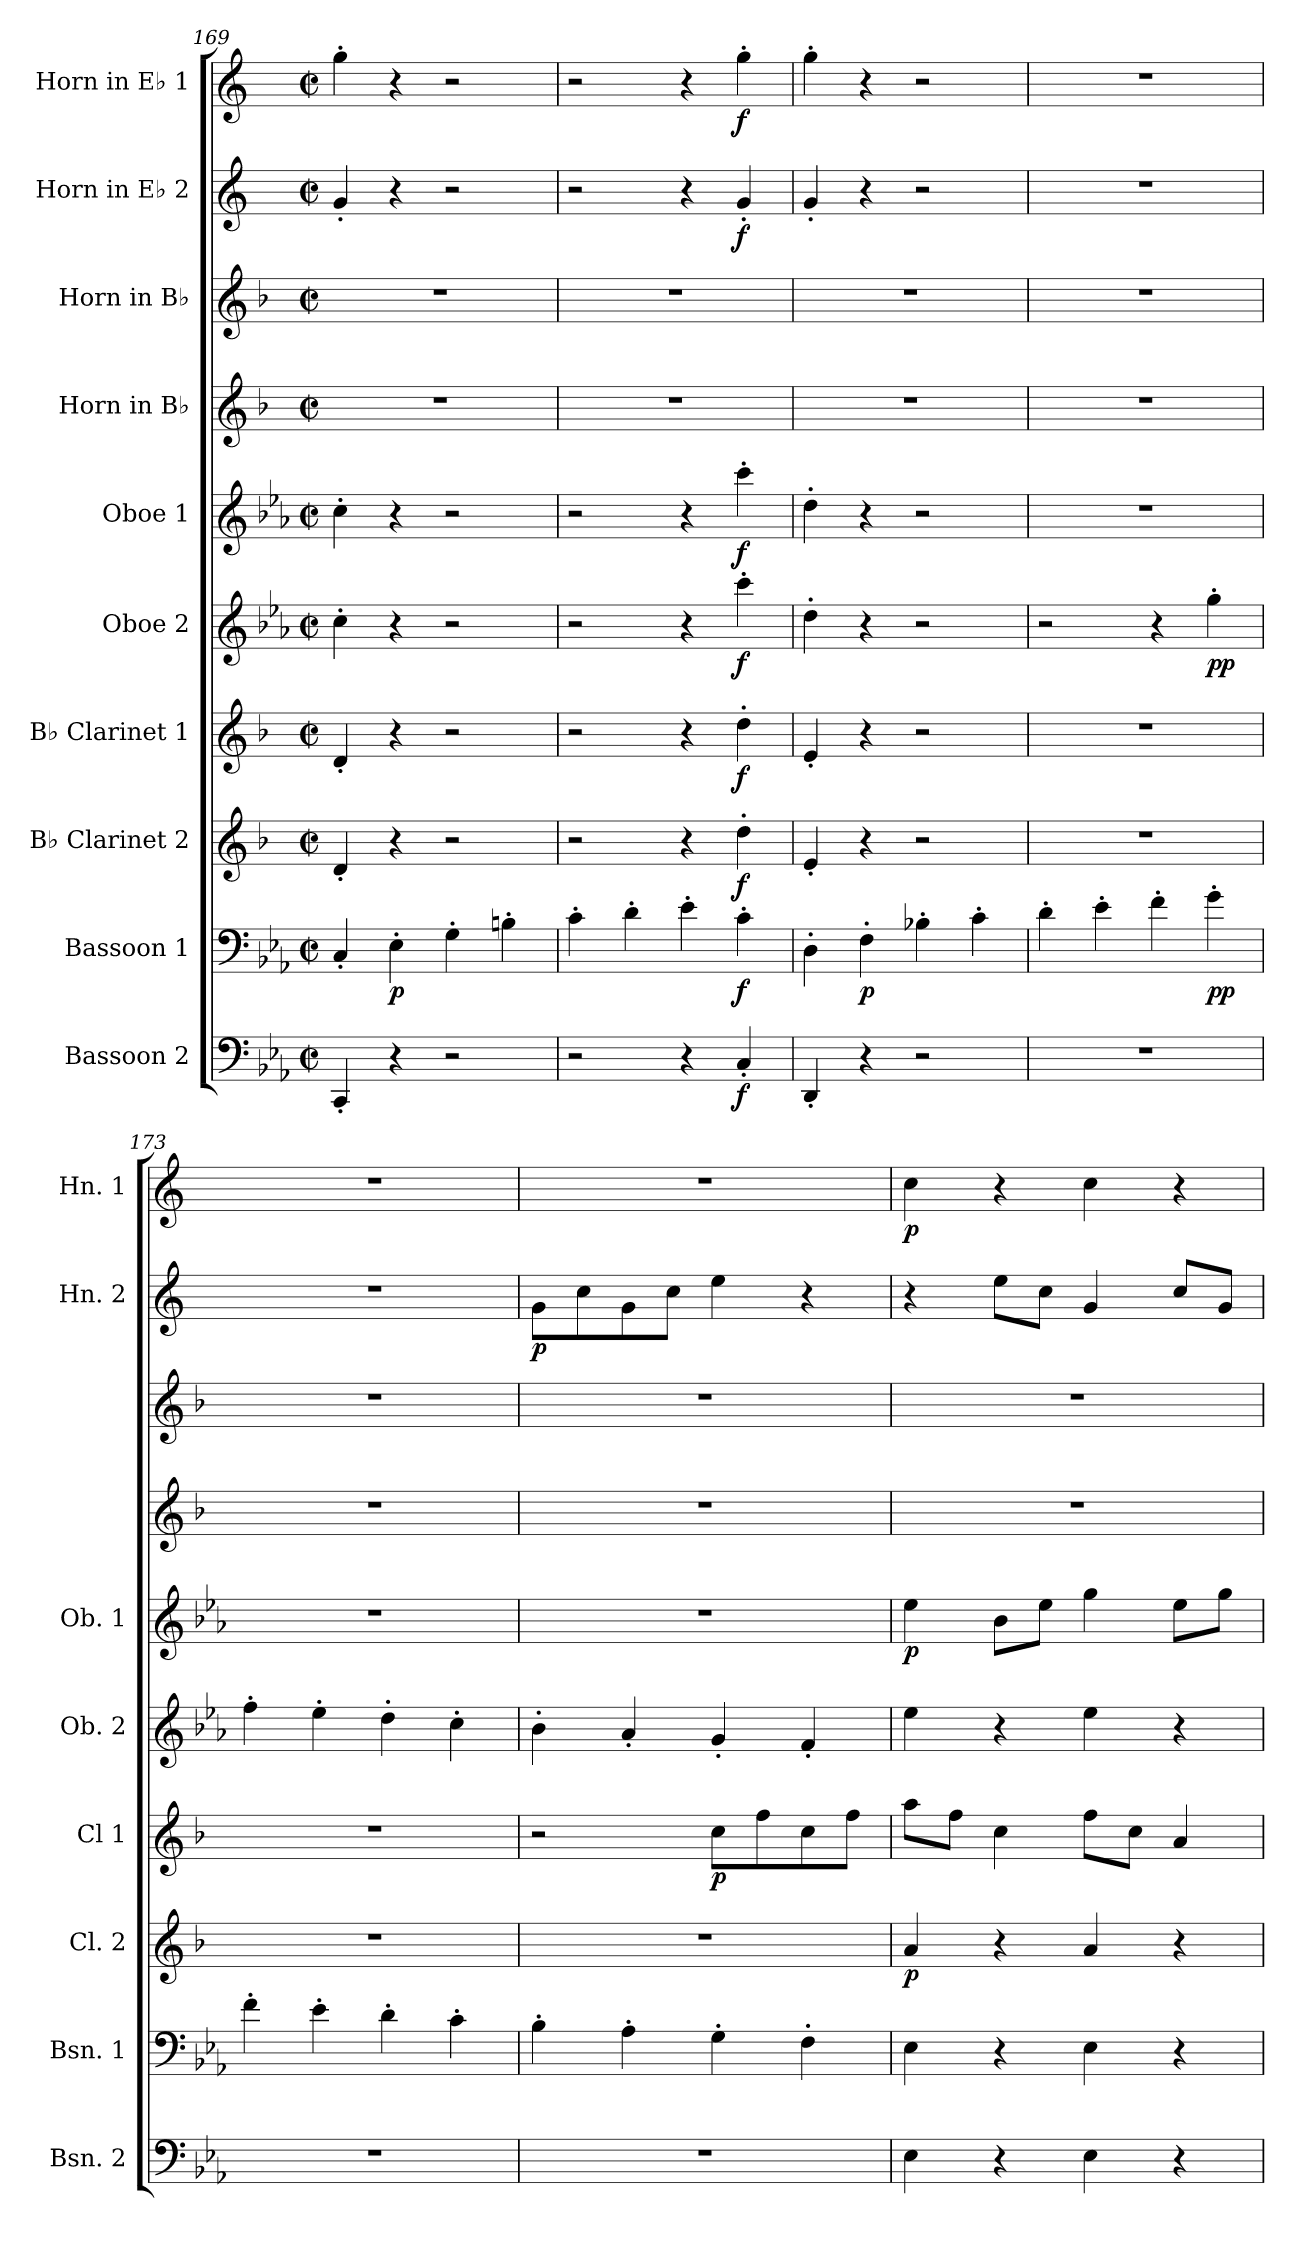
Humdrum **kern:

**kern	**dynam	**kern	**dynam	**kern	**dynam	**kern	**dynam	**kern	**dynam	**kern	**dynam	**kern	**kern	**kern	**dynam	**kern	**dynam
*part10	*part10	*part9	*part9	*part8	*part8	*part7	*part7	*part6	*part6	*part5	*part5	*part4	*part3	*part2	*part2	*part1	*part1
*staff10	*staff10	*staff9	*staff9	*staff8	*staff8	*staff7	*staff7	*staff6	*staff6	*staff5	*staff5	*staff4	*staff3	*staff2	*staff2	*staff1	*staff1
*I"Bassoon 2	*	*I"Bassoon 1	*	*I"B♭ Clarinet 2	*	*I"B♭ Clarinet 1	*	*I"Oboe 2	*	*I"Oboe 1	*	*I"Horn in B♭	*I"Horn in B♭	*I"Horn in E♭ 2	*	*I"Horn in E♭ 1	*
*I'Bsn. 2	*	*I'Bsn. 1	*	*I'Cl. 2	*	*I'Cl 1	*	*I'Ob. 2	*	*I'Ob. 1	*	*	*	*I'Hn. 2	*	*I'Hn. 1	*
*clefF4	*	*clefF4	*	*clefG2	*	*clefG2	*	*clefG2	*	*clefG2	*	*clefG2	*clefG2	*clefG2	*	*clefG2	*
*	*	*	*	*ITrd1c2	*	*ITrd1c2	*	*	*	*	*	*ITrd1c2	*ITrd1c2	*ITrd5c9	*	*ITrd5c9	*
*k[b-e-a-]	*	*k[b-e-a-]	*	*k[b-e-a-]	*	*k[b-e-a-]	*	*k[b-e-a-]	*	*k[b-e-a-]	*	*k[b-e-a-]	*k[b-e-a-]	*k[b-e-a-]	*	*k[b-e-a-]	*
*M2/2	*	*M2/2	*	*M2/2	*	*M2/2	*	*M2/2	*	*M2/2	*	*M2/2	*M2/2	*M2/2	*	*M2/2	*
*met(c|)	*	*met(c|)	*	*met(c|)	*	*met(c|)	*	*met(c|)	*	*met(c|)	*	*met(c|)	*met(c|)	*met(c|)	*	*met(c|)	*
=169	=169	=169	=169	=169	=169	=169	=169	=169	=169	=169	=169	=169	=169	=169	=169	=169	=169
4CC'/	.	4C'/	.	4c'/	.	4c'/	.	4cc'\	.	4cc'\	.	1r	1r	4B-'/	.	4b-'\	.
!	!	!	!LO:DY:b	!	!	!	!	!	!	!	!	!	!	!	!	!	!
4r	.	4E-'\	p	4r	.	4r	.	4r	.	4r	.	.	.	4r	.	4r	.
2r	.	4G'\	.	2r	.	2r	.	2r	.	2r	.	.	.	2r	.	2r	.
.	.	4Bn'\	.	.	.	.	.	.	.	.	.	.	.	.	.	.	.
=170	=170	=170	=170	=170	=170	=170	=170	=170	=170	=170	=170	=170	=170	=170	=170	=170	=170
2r	.	4c'\	.	2r	.	2r	.	2r	.	2r	.	1r	1r	2r	.	2r	.
.	.	4d'\	.	.	.	.	.	.	.	.	.	.	.	.	.	.	.
4r	.	4e-'\	.	4r	.	4r	.	4r	.	4r	.	.	.	4r	.	4r	.
!	!LO:DY:b	!	!LO:DY:b	!	!LO:DY:b	!	!LO:DY:b	!	!LO:DY:b	!	!LO:DY:b	!	!	!	!LO:DY:b	!	!LO:DY:b
4C'/	f	4c'\	f	4cc'\	f	4cc'\	f	4ccc'\	f	4ccc'\	f	.	.	4B-'/	f	4b-'\	f
=171	=171	=171	=171	=171	=171	=171	=171	=171	=171	=171	=171	=171	=171	=171	=171	=171	=171
4DD'/	.	4D'\	.	4d'/	.	4d'/	.	4dd'\	.	4dd'\	.	1r	1r	4B-'/	.	4b-'\	.
!	!	!	!LO:DY:b	!	!	!	!	!	!	!	!	!	!	!	!	!	!
4r	.	4F'\	p	4r	.	4r	.	4r	.	4r	.	.	.	4r	.	4r	.
2r	.	4B-X'\	.	2r	.	2r	.	2r	.	2r	.	.	.	2r	.	2r	.
.	.	4c'\	.	.	.	.	.	.	.	.	.	.	.	.	.	.	.
=172	=172	=172	=172	=172	=172	=172	=172	=172	=172	=172	=172	=172	=172	=172	=172	=172	=172
1r	.	4d'\	.	1r	.	1r	.	2r	.	1r	.	1r	1r	1r	.	1r	.
.	.	4e-'\	.	.	.	.	.	.	.	.	.	.	.	.	.	.	.
.	.	4f'\	.	.	.	.	.	4r	.	.	.	.	.	.	.	.	.
!	!	!	!LO:DY:b	!	!	!	!	!	!LO:DY:b	!	!	!	!	!	!	!	!
.	.	4g'\	pp	.	.	.	.	4gg'\	pp	.	.	.	.	.	.	.	.
=173	=173	=173	=173	=173	=173	=173	=173	=173	=173	=173	=173	=173	=173	=173	=173	=173	=173
1r	.	4f'\	.	1r	.	1r	.	4ff'\	.	1r	.	1r	1r	1r	.	1r	.
.	.	4e-'\	.	.	.	.	.	4ee-'\	.	.	.	.	.	.	.	.	.
.	.	4d'\	.	.	.	.	.	4dd'\	.	.	.	.	.	.	.	.	.
.	.	4c'\	.	.	.	.	.	4cc'\	.	.	.	.	.	.	.	.	.
=174	=174	=174	=174	=174	=174	=174	=174	=174	=174	=174	=174	=174	=174	=174	=174	=174	=174
!	!	!	!	!	!	!	!	!	!	!	!	!	!	!	!LO:DY:b	!	!
1r	.	4B-'\	.	1r	.	2r	.	4b-'\	.	1r	.	1r	1r	8B-\L	p	1r	.
.	.	.	.	.	.	.	.	.	.	.	.	.	.	8e-\	.	.	.
.	.	4A-'\	.	.	.	.	.	4a-'/	.	.	.	.	.	8B-\	.	.	.
.	.	.	.	.	.	.	.	.	.	.	.	.	.	8e-\J	.	.	.
!	!	!	!	!	!	!	!LO:DY:b	!	!	!	!	!	!	!	!	!	!
.	.	4G'\	.	.	.	8b-\L	p	4g'/	.	.	.	.	.	4g\	.	.	.
.	.	.	.	.	.	8ee-\	.	.	.	.	.	.	.	.	.	.	.
.	.	4F'\	.	.	.	8b-\	.	4f'/	.	.	.	.	.	4r	.	.	.
.	.	.	.	.	.	8ee-\J	.	.	.	.	.	.	.	.	.	.	.
!!LO:PB:g=z
=175	=175	=175	=175	=175	=175	=175	=175	=175	=175	=175	=175	=175	=175	=175	=175	=175	=175
!	!	!	!	!	!LO:DY:b	!	!	!	!	!	!LO:DY:b	!	!	!	!	!	!LO:DY:b
4E-\	.	4E-\	.	4g/	p	8gg\L	.	4ee-\	.	4ee-\	p	1r	1r	4r	.	4e-\	p
.	.	.	.	.	.	8ee-\J	.	.	.	.	.	.	.	.	.	.	.
4r	.	4r	.	4r	.	4b-\	.	4r	.	8b-\L	.	.	.	8g\L	.	4r	.
.	.	.	.	.	.	.	.	.	.	8ee-\J	.	.	.	8e-\J	.	.	.
4E-\	.	4E-\	.	4g/	.	8ee-\L	.	4ee-\	.	4gg\	.	.	.	4B-/	.	4e-\	.
.	.	.	.	.	.	8b-\J	.	.	.	.	.	.	.	.	.	.	.
4r	.	4r	.	4r	.	4g/	.	4r	.	8ee-\L	.	.	.	8e-/L	.	4r	.
.	.	.	.	.	.	.	.	.	.	8gg\J	.	.	.	8B-/J	.	.	.
=	=	=	=	=	=	=	=	=	=	=	=	=	=	=	=	=	=
*-	*-	*-	*-	*-	*-	*-	*-	*-	*-	*-	*-	*-	*-	*-	*-	*-	*-
